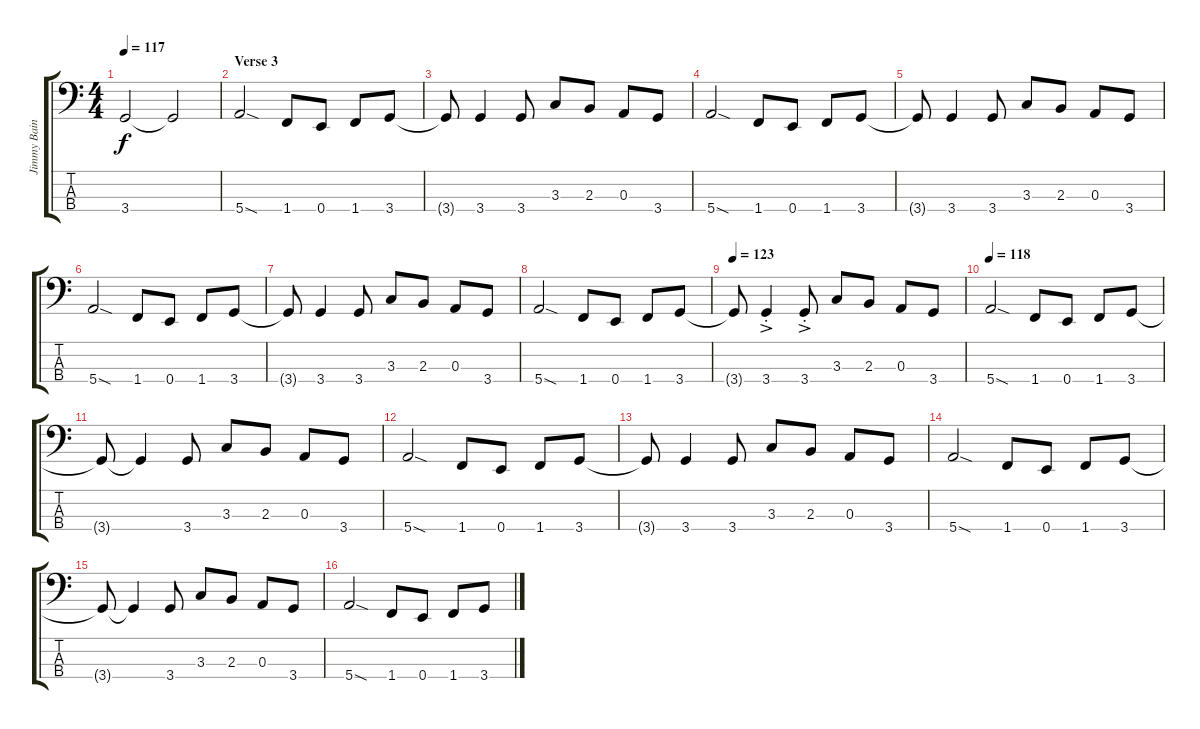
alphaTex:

\track ("Jimmy Bain" "Jimmy Bain") {instrument electricbasspick}
\staff {score tabs}
\tuning (G2 D2 A1 E1) {hide}
\ts (4 4)
\tempo 117
\clef f4
\ks c
3.4{t}.2{dy f} 3.4{t}.2 |
\section ("" "Verse 3")
5.4{sod}.2 1.4.8 0.4.8 1.4.8 3.4.8 |
3.4{t}.8 3.4.4 3.4.8 3.3.8 2.3.8 0.3.8 3.4.8 |
5.4{sod}.2 1.4.8 0.4.8 1.4.8 3.4.8 |
3.4{t}.8 3.4.4 3.4.8 3.3.8 2.3.8 0.3.8 3.4.8 |
5.4{sod}.2 1.4.8 0.4.8 1.4.8 3.4.8 |
3.4{t}.8 3.4.4 3.4.8 3.3.8 2.3.8 0.3.8 3.4.8 |
5.4{sod}.2 1.4.8 0.4.8 1.4.8 3.4.8 |
\tempo 123
3.4{t}.8 3.4{ac st}.4 3.4{ac st}.8 3.3.8 2.3.8 0.3.8 3.4.8 |
\tempo 118
5.4{sod}.2 1.4.8 0.4.8 1.4.8 3.4.8 |
3.4{t}.8 3.4{t}.4 3.4.8 3.3.8 2.3.8 0.3.8 3.4.8 |
5.4{sod}.2 1.4.8 0.4.8 1.4.8 3.4.8 |
3.4{t}.8 3.4.4 3.4.8 3.3.8 2.3.8 0.3.8 3.4.8 |
5.4{sod}.2 1.4.8 0.4.8 1.4.8 3.4.8 |
3.4{t}.8 3.4{t}.4 3.4.8 3.3.8 2.3.8 0.3.8 3.4.8 |
5.4{sod}.2 1.4.8 0.4.8 1.4.8 3.4.8
